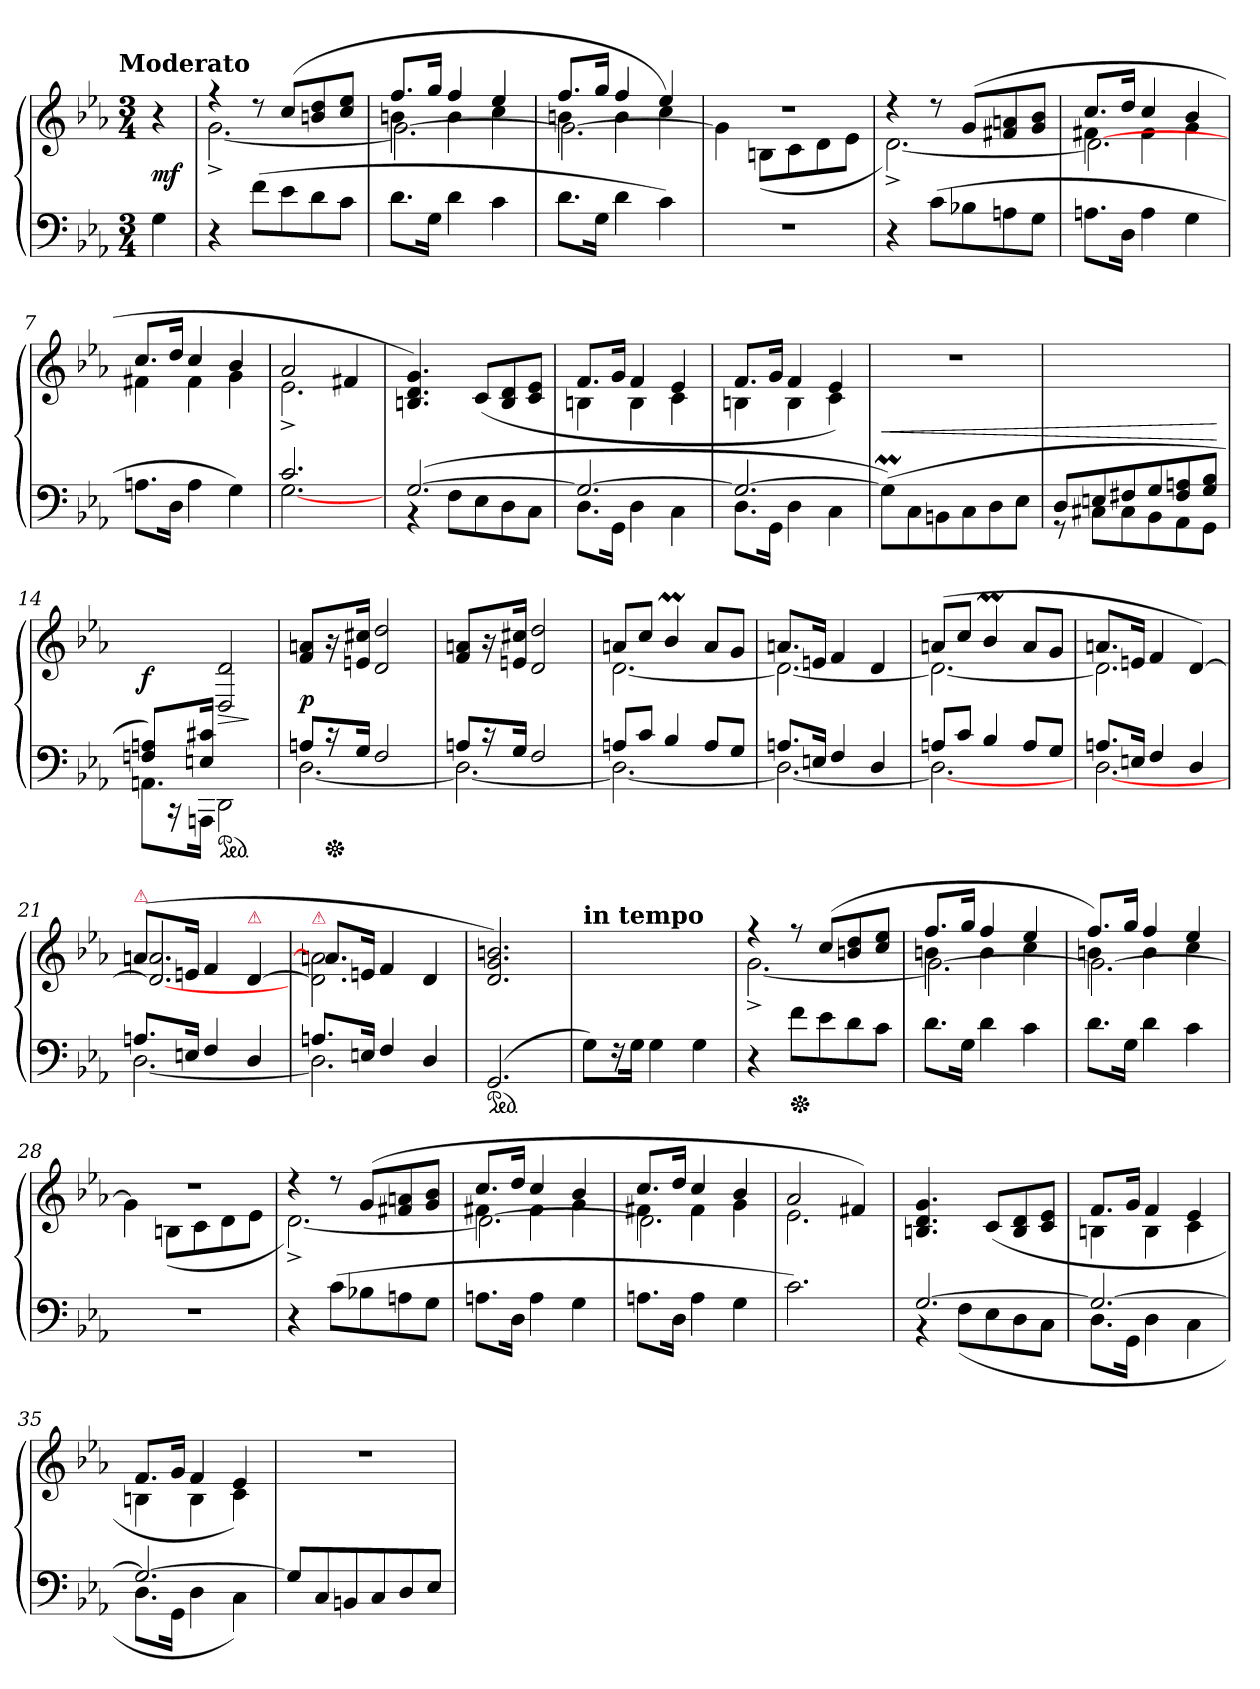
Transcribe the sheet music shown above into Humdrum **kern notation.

**kern	**kern	**dynam
*part1	*part1	*part1
*staff2	*staff1	*staff1/2
*clefF4	*clefG2	*
*k[b-e-a-]	*k[b-e-a-]	*
!!LO:TX:omd:t=Moderato
*M3/4	*M3/4	*
*MM92	*MM92	*
=	=	=
4G	4r	mf
=1	=1	=1
*	*^	*
4r	4rff	[2.g^	.
(8fL	8r	.	.
8e-	(8ccL	.	.
8d	8bn 8dd	.	.
8cJ	8cc 8ee-J	.	.
=2	=2	=2	=2
*	*	*^	*
8.dL	8.ffL	4bn	2.g\_	.
16GJk	16ggJk	.	.	.
4d	4ff	4b	.	.
4c	4ee-	4cc	.	.
=3	=3	=3	=3	=3
8.dL	8.ffL	4bn	2.g\_	.
16GJk	16ggJk	.	.	.
4d	4ff	4b	.	.
4c)	4ee-	4cc)	.	.
*	*	*v	*v	*
=4	=4	=4	=4
2.r	2.r	4g]	.
.	.	(>8Bn\L	.
.	.	8c	.
.	.	8d	.
.	.	8e-J	.
=5	=5	=5	=5
4r	4r	[2.d^)	.
(8cL	8r	.	.
8B-X	(8gL	.	.
8An	8f#X 8an	.	.
8GJ	8g 8b-J	.	.
=6	=6	=6	=6
*	*	*^	*
8.AnL	8.ccL	4f#X	2.d\_	.
16DJk	16ddJk	.	.	.
4A	4cc	4f#	.	.
4G	4b-	4g	.	.
*	*	*v	*v	*
=7	=7	=7	=7
8.AnL	8.ccL	4f#X	.
16DJk	16ddJk	.	.
4A	4cc	4f#	.
4G)	4b-	4g	.
=8	=8	=8	=8
*^	*	*	*
2.c	[2.G	2a-	2.e-^	.
.	.	4f#X	.	.
*	*	*v	*v	*
=9	=9	=9	=9
(<[2.G	4r	4.Bn 4.d 4.g)	.
.	8FL	.	.
.	8E-	(>8cL	.
.	8D	8B 8d	.
.	8CJ	8c 8e-J	.
=10	=10	=10	=10
*	*	*^	*
2.G_	8.DL	8.fL	4Bn	.
.	16GGJk	16gJk	.	.
.	4D	4f	4B	.
.	4C	4e-	4c	.
=11	=11	=11	=11	=11
2.G_	8.DL	8.fL	4Bn	.
.	16GGJk	16gJk	.	.
.	4D	4f	4B	.
.	4C	4e-)	4c	.
*v	*v	*	*	*
*	*v	*v	*
=12	=12	=12
(8Gm\L])	2.r	<
8C	.	.
8BBn	.	.
8C	.	.
8D	.	.
8E-J	.	.
=13	=13	=13
*^	*	*
8rGG	8D/L	2.ryy	.
8C#X\L	8En	.	.
8C#	8F#X	.	.
8BB-	8G	.	.
8AA-	8F# 8An	.	.
8GGJ	8G 8B-J	.	.
*v	*v	*	*
.	.	[
=14	=14	=14
*^	*	*
8.AAn\L	8Fn/ 8An/L)	8.ryy	f
.	16r	.	.
16AAAnJk	16En/ 16c#X/Jk	16ryy	.
*ped	*	*	*
2DD\	2ryy	2D/ 2d/	>
*v	*v	*	*
.	.	]
=15	=15	=15
*^	*	*
8AnL	[2.D	8f 8anL	p
*Xped	*	*	*
16r	.	16r	.
16GJk	.	16en 16cc#XJk	.
2F	.	2d 2dd	.
=16	=16	=16	=16
8AnL	2.D_	8f 8anL	.
16r	.	16r	.
16GJk	.	16en 16cc#XJk	.
2F	.	2d 2dd	.
=17	=17	=17	=17
*	*	*^	*
8AnL	2.D_	8anL	[2.d	.
8cJ	.	8ccJ	.	.
4B-	.	4b-M	.	.
8AL	.	8aL	.	.
8GJ	.	8gJ	.	.
=18	=18	=18	=18	=18
8.AnL	2.D_	8.anL	2.d_	.
16EnJk	.	16enJk	.	.
4F	.	4f	.	.
4D	.	4d	.	.
=19	=19	=19	=19	=19
8AnL	2.D_	(8anL	2.d_	.
8cJ	.	8ccJ	.	.
4B-	.	4b-M	.	.
8AL	.	8aL	.	.
8GJ	.	8gJ	.	.
=20	=20	=20	=20	=20
8.AnL	[2.D	8.anL	2.d]	.
16EnJk	.	16enJk	.	.
4F	.	4f	.	.
4D	.	[<4d)	.	.
=21	=21	=21	=21	=21
!	!	!LO:TX:a:color=crimson:t=⚠	!	!
8.AnL	[2.D	(>8.anL	2.d_</ 2.an/	.
16EnJk	.	16enJk	.	.
4F	.	4f	.	.
!	!	!LO:TX:a:color=crimson:t=⚠	!	!
4D	.	[4d	.	.
=22	=22	=22	=22	=22
!	!	!LO:TX:a:Bi:color=crimson:t=⚠	!	!
8.AnL	2.D]	2.d]\ 2.an]\	8.an/L	.
16EnJk	.	.	16enJk	.
4F	.	.	4f/	.
4D	.	.	4d/	.
*v	*v	*	*	*
*	*v	*v	*
=23	=23	=23
*ped	*	*
(2.GG	2.d 2.g 2.bn)	.
=24	=24	=24
!	!LO:TX:a:B:t=in tempo	!
8GL)	2.ryy	.
16r	.	.
16GJk	.	.
4G	.	.
4G	.	.
=25	=25	=25
*	*^	*
4r	4rff	[2.g^	.
*Xped	*	*	*
8fL	8rff	.	.
8e-	(8ccL	.	.
8d	8bn 8dd	.	.
8cJ	8cc 8ee-J	.	.
=26	=26	=26	=26
*	*	*^	*
8.dL	8.ffL	4bn	2.g\_	.
16GJk	16ggJk	.	.	.
4d	4ff	4b	.	.
4c	4ee-	4cc	.	.
=27	=27	=27	=27	=27
8.dL	8.ffL)	4bn	2.g\_	.
16GJk	16ggJk	.	.	.
4d	4ff	4b	.	.
4c	4ee-	4cc	.	.
*	*	*v	*v	*
=28	=28	=28	=28
2.r	2.r	4g\]	.
.	.	(>8Bn\L	.
.	.	8c	.
.	.	8d	.
.	.	8e-J	.
=29	=29	=29	=29
4r	4r	[2.d^)	.
(8cL	8r	.	.
8B-X	(8gL	.	.
8An	8f#X 8an	.	.
8GJ	8g 8b-J	.	.
=30	=30	=30	=30
*	*	*^	*
8.AnL	8.ccL	4f#X	2.d\_	.
16DJk	16ddJk	.	.	.
4A	4cc	4f#	.	.
4G	4b-	4g	.	.
=31	=31	=31	=31	=31
8.AnL	8.ccL	4f#X	2.d\]	.
16DJk	16ddJk	.	.	.
4A	4cc	4f#	.	.
4G	4b-	4g	.	.
*	*	*v	*v	*
=32	=32	=32	=32
2.c)	2a-	2.e-	.
.	4f#X)	.	.
*	*v	*v	*
=33	=33	=33
*^	*	*
[2.G	4r	4.Bn 4.d 4.g	.
.	(8FL	.	.
.	8E-	(>8cL	.
.	8D	8B 8d	.
.	8CJ	8c 8e-J	.
=34	=34	=34	=34
*	*	*^	*
2.G_	8.DL	8.fL	4Bn	.
.	16GGJk	16gJk	.	.
.	4D	4f	4B	.
.	4C	4e-	4c	.
=35	=35	=35	=35	=35
2.G_	8.DL	8.fL	4Bn	.
.	16GGJk	16gJk	.	.
.	4D	4f	4B	.
.	4C)	4e-	4c)	.
*v	*v	*	*	*
*	*v	*v	*
=36	=36	=36
8GL]	2.r	.
8C/	.	.
8BBn	.	.
8C	.	.
8D	.	.
8E-J	.	.
=	=	=
*-	*-	*-
